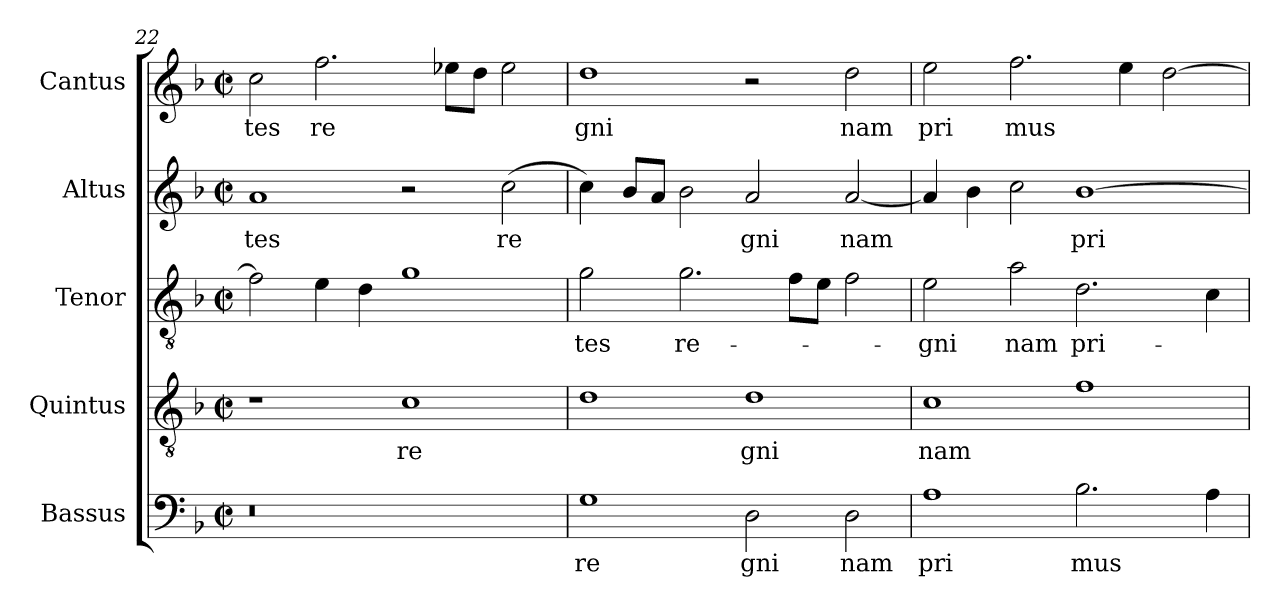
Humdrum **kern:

**kern	**text	**kern	**text	**kern	**text	**kern	**text	**kern	**text
*part5	*part5	*part4	*part4	*part3	*part3	*part2	*part2	*part1	*part1
*staff5	*staff5	*staff4	*staff4	*staff3	*staff3	*staff2	*staff2	*staff1	*staff1
*I"Bassus	*	*I"Quintus	*	*I"Tenor	*	*I"Altus	*	*I"Cantus	*
*clefF4	*	*clefGv2	*	*clefGv2	*	*clefG2	*	*clefG2	*
*k[b-]	*	*k[b-]	*	*k[b-]	*	*k[b-]	*	*k[b-]	*
*F:	*	*F:	*	*F:	*	*F:	*	*F:	*
*M2/2	*	*M2/2	*	*M2/2	*	*M2/2	*	*M2/2	*
*met(c|)	*	*met(c|)	*	*met(c|)	*	*met(c|)	*	*met(c|)	*
=22	=22	=22	=22	=22	=22	=22	=22	=22	=22
!	!	!	!	!	!	!	!LO:LY:b:cj	!	!LO:LY:b:cj
0r	.	1r	.	2f\]	.	1a	tes	2cc\	tes
!	!	!	!	!	!	!	!	!	!LO:LY:b:cj
.	.	.	.	4e\	.	.	.	2.ff\	re
.	.	.	.	4d\	.	.	.	.	.
!	!	!	!LO:LY:b:cj	!	!	!	!	!	!
.	.	1c	re	1g	.	2r	.	.	.
.	.	.	.	.	.	.	.	8ee-X\L	.
.	.	.	.	.	.	.	.	8dd\J	.
!	!	!	!	!	!	!	!LO:LY:b:cj	!	!
.	.	.	.	.	.	(>2cc\	re	2ee-\	.
=23	=23	=23	=23	=23	=23	=23	=23	=23	=23
!	!LO:LY:b:cj	!	!	!	!LO:LY:b:cj	!	!	!	!LO:LY:b:cj
1G	re	1d	.	2g\	-tes	4cc\)	.	1dd	gni
.	.	.	.	.	.	8b-/L	.	.	.
.	.	.	.	.	.	8a/J	.	.	.
!	!	!	!	!	!LO:LY:b:cj	!	!	!	!
.	.	.	.	2.g\	re-	2b-\	.	.	.
!	!LO:LY:b:cj	!	!LO:LY:b:cj	!	!	!	!LO:LY:b:cj	!	!
2D\	gni	1d	gni	.	.	2a/	gni	2r	.
.	.	.	.	8f\L	.	.	.	.	.
.	.	.	.	8e\J	.	.	.	.	.
!	!LO:LY:b:cj	!	!	!	!	!	!LO:LY:b	!	!LO:LY:b:cj
2D\	nam	.	.	2f\	.	[<2a/	nam	2dd\	nam
=24	=24	=24	=24	=24	=24	=24	=24	=24	=24
!	!LO:LY:b:cj	!	!LO:LY:b	!	!LO:LY:b:cj	!	!	!	!LO:LY:b:cj
1A	pri	1c	nam	2e\	-gni	4a/]	.	2ee\	pri
.	.	.	.	.	.	4b-\	.	.	.
!	!	!	!	!	!LO:LY:b:cj	!	!	!	!LO:LY:b
.	.	.	.	2a\	nam	2cc\	.	2.ff\	mus
!	!LO:LY:b	!	!	!	!LO:LY:b	!	!LO:LY:b:cj	!	!
2.B-\	mus	1f	.	2.d\	pri-	[<1b-	pri	.	.
.	.	.	.	.	.	.	.	4ee\	.
.	.	.	.	.	.	.	.	[>2dd\	.
4A\	.	.	.	4c\	.	.	.	.	.
=	=	=	=	=	=	=	=	=	=
*-	*-	*-	*-	*-	*-	*-	*-	*-	*-
